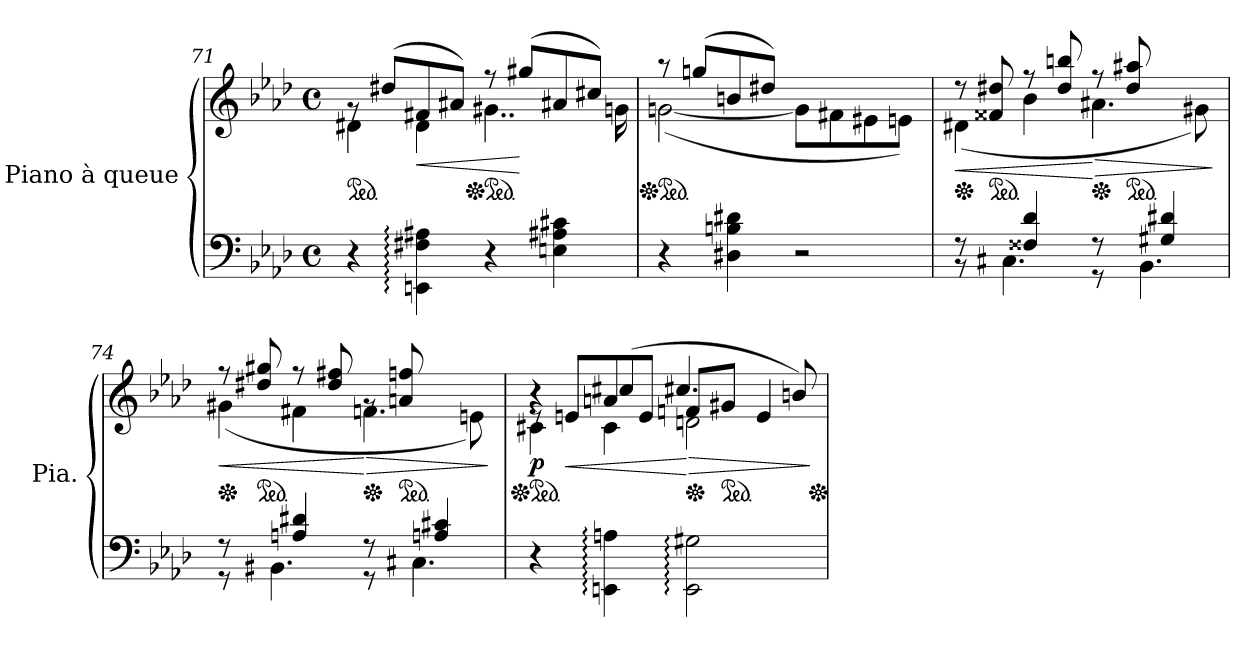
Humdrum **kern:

**kern	**kern	**dynam
*part1	*part1	*part1
*staff2	*staff1	*staff1/2
*I"Piano à queue	*	*
*I'Pia.	*	*
*clefF4	*clefG2	*
*k[b-e-a-d-]	*k[b-e-a-d-]	*
*M4/4	*M4/4	*
*met(c)	*met(c)	*
*	*ped	*
=71	=71	=71
*	*^	*
4r	8rg	4d#X\	.
.	(>8dd#X/L	.	.
!	!	!	!LO:HP:b
4EEn\: 4F#X\: 4A#X\:	8f#X:/	4d#\	<
.	8a#X/J)	.	.
*	*Xped	*	*
*	*ped	*	*
4r	8r	4..g#X\	.
.	(>8gg#X/L	.	[
4En\ 4A#X\ 4c#X\	8a#X/	.	.
.	8cc#X/J)	.	.
.	.	16gn\	.
!!LO:LB:g=z	!!
=72	=72	=72	=72
*	*Xped	*	*
*	*ped	*	*
4r	8r	([2gn\	.
.	(8ggn/L	.	.
4D#X\ 4Bn\ 4d#X\	8bn/	.	.
.	8dd#X/J)	.	.
2r	2ryy	8g\L]	.
.	.	8f#X\	.
.	.	8e#X\	.
.	.	8en\J)	.
=73	=73	=73	=73
*^	*	*	*
*	*	*Xped	*	*
!	!	!	!	!LO:HP:b
8r	8r	8r	(>4d#X\	<
*	*	*ped	*	*
8C#X/yy	4.C#\	8f##X/ 8dd#X/	.	.
4F##X/ 4d-/	.	8r	4b-\	.
.	.	8dd#/ 8bbn/	.	.
*	*	*Xped	*	*
!	!	!	!	!LO:HP:n=1:b
8r	8r	8r	4.a#X\	[ >
*	*	*ped	*	*
8BBn/yy	4.BB\	8dd#/ 8aa#X/	.	.
4G#X/ 4d#X/	.	8ryy	.	.
.	.	8ryy	8g#X\)	.
*v	*v	*	*	*
*	*v	*v	*
.	.	]
=74	=74	=74
*^	*	*
*	*	*Xped	*
!	!	!	!LO:HP:b
*	*	*^	*
8r	8r	8r	(>4g#X\	<
*	*	*ped	*	*
8BB#X/yy	4.BB#\	8dd#X/ 8gg#X/	.	.
4An/ 4d#X/	.	8r	4f#X\	.
.	.	8dd#/ 8ff#X/	.	.
*	*	*Xped	*	*
!	!	!	!	!LO:HP:n=1:b
8r	8r	8rg	4.fn\	[ >
*	*	*ped	*	*
8C#X/yy	4.C#\	8an/ 8ffn/	.	.
4An/ 4c#X/	.	8ryy	.	.
.	.	8ryy	8en\)	.
*v	*v	*	*	*
*	*v	*v	*
.	.	]
=75	=75	=75
*	*Xped	*
*	*ped	*
*	*^	*
*	*	*^	*
!	!	!	!	!LO:DY:b
4r	8re	4c#X\	4r	p
!	!	!	!	!LO:HP:b
.	8en/L	.	.	<
4EEn\: 4An\:	8an/	4c#\	(4cc#X/	.
.	8e/J	.	.	.
*	*Xped	*	*	*
!	!	!	!	!LO:HP:n=1:b
2EE\: 2G#X\:	8fn/L	2dn\	4.cc#X/	[ >
*	*ped	*	*	*
.	8g#X/J	.	.	.
.	4e/	.	.	.
.	.	.	8bn/)	.
*	*v	*v	*v	*
.	.	]
*	*Xped	*
=	=	=
*-	*-	*-
